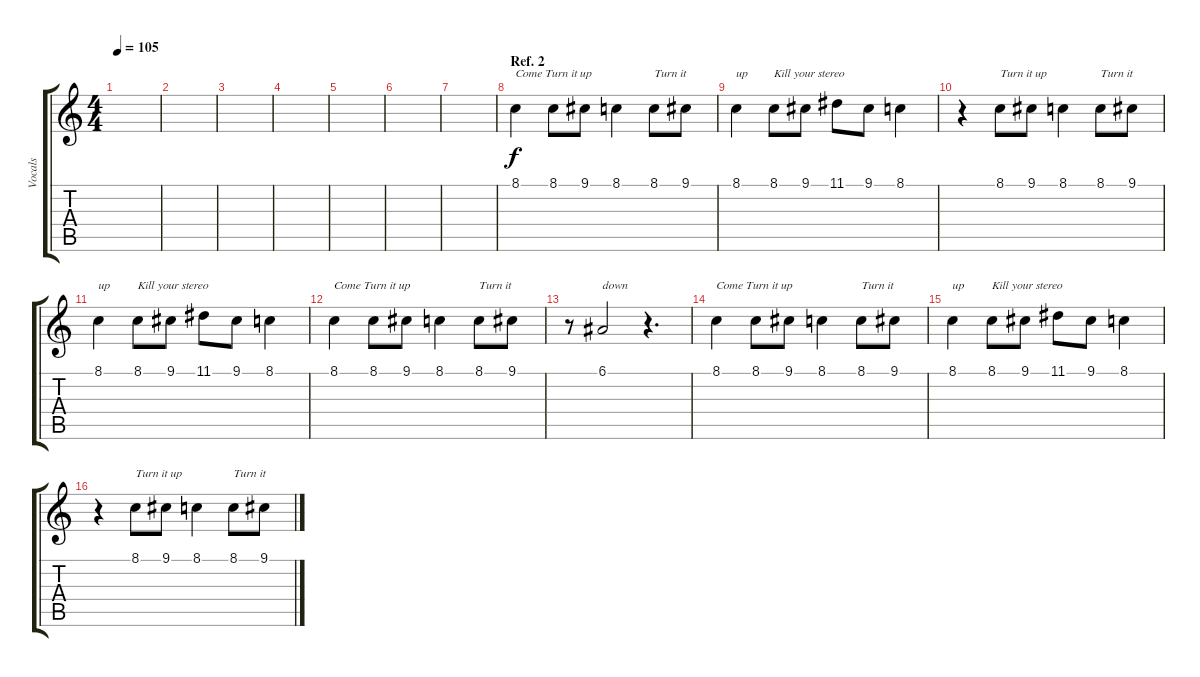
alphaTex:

\track ("Vocals" "Vocals") {instrument drawbarorgan}
\staff {score tabs}
\tuning (E4 B3 G3 D3 A2 E2) {hide}
\ts (4 4)
\tempo 105
\clef g2
\ks c
|
|
|
|
|
|
|
\section ("" "Ref. 2")
8.1.4{txt "Come Turn it up"} 8.1.8 9.1.8 8.1.4 8.1.8{txt "Turn it"} 9.1.8 |
8.1.4{txt "up"} 8.1.8{txt "Kill your stereo"} 9.1.8 11.1.8 9.1.8 8.1.4 |
r.4 8.1.8{txt "Turn it up"} 9.1.8 8.1.4 8.1.8{txt "Turn it"} 9.1.8 |
8.1.4{txt "up"} 8.1.8{txt "Kill your stereo"} 9.1.8 11.1.8 9.1.8 8.1.4 |
8.1.4{txt "Come Turn it up"} 8.1.8 9.1.8 8.1.4 8.1.8{txt "Turn it"} 9.1.8 |
r.8 6.1.2{txt "down"} r.4{d} |
8.1.4{txt "Come Turn it up"} 8.1.8 9.1.8 8.1.4 8.1.8{txt "Turn it"} 9.1.8 |
8.1.4{txt "up"} 8.1.8{txt "Kill your stereo"} 9.1.8 11.1.8 9.1.8 8.1.4 |
r.4 8.1.8{txt "Turn it up"} 9.1.8 8.1.4 8.1.8{txt "Turn it"} 9.1.8
